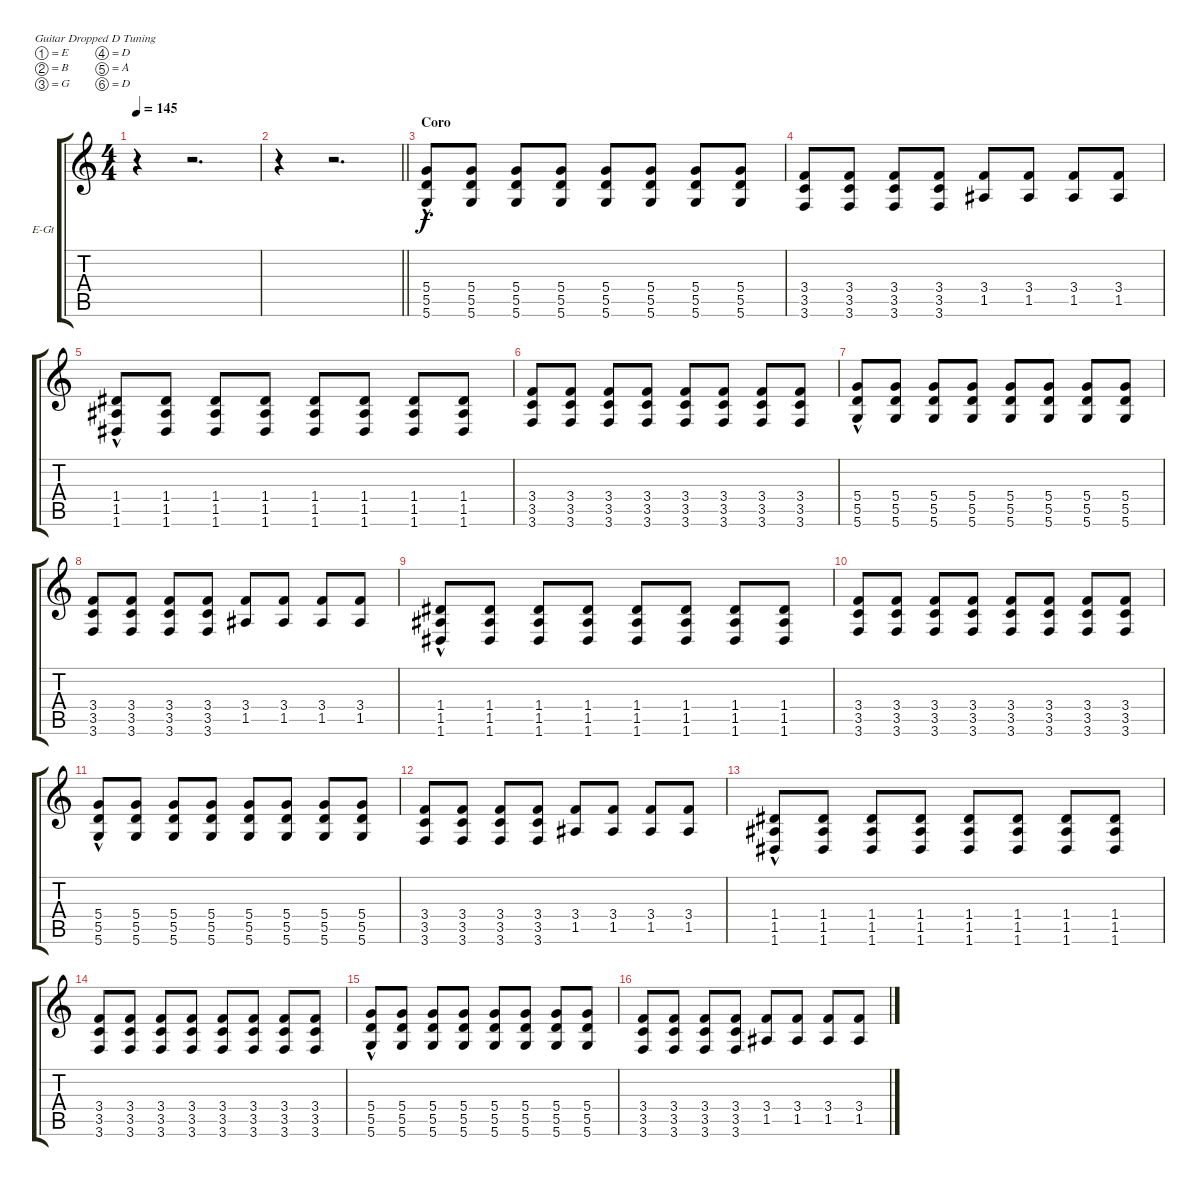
\bracketExtendMode groupsimilarinstruments
\firstSystemTrackNameOrientation horizontal
\otherSystemsTrackNameOrientation horizontal
\track ("Extra Guitar" "E-Gt") {instrument distortionguitar}
\staff {score tabs}
\tuning (E4 B3 G3 D3 A2 D2)
\ts (4 4)
\tempo 145
\clef g2
\ks c
r.4{dy f} r.2{d} |
\barLineRight lightlight
r.4 r.2{d} |
\section ("" "Coro")
(5.4{hac} 5.5{hac} 5.6{hac}).8 (5.4 5.5 5.6).8 (5.4 5.5 5.6).8 (5.4 5.5 5.6).8 (5.4 5.5 5.6).8 (5.4 5.5 5.6).8 (5.4 5.5 5.6).8 (5.4 5.5 5.6).8 |
(3.4 3.5 3.6).8 (3.4 3.5 3.6).8 (3.4 3.5 3.6).8 (3.4 3.5 3.6).8 (3.4 1.5).8 (3.4 1.5).8 (3.4 1.5).8 (3.4 1.5).8 |
(1.4{hac} 1.5{hac} 1.6{hac}).8 (1.4 1.5 1.6).8 (1.4 1.5 1.6).8 (1.4 1.5 1.6).8 (1.4 1.5 1.6).8 (1.4 1.5 1.6).8 (1.4 1.5 1.6).8 (1.4 1.5 1.6).8 |
(3.4 3.5 3.6).8 (3.4 3.5 3.6).8 (3.4 3.5 3.6).8 (3.4 3.5 3.6).8 (3.4 3.5 3.6).8 (3.4 3.5 3.6).8 (3.4 3.5 3.6).8 (3.4 3.5 3.6).8 |
(5.4{hac} 5.5{hac} 5.6{hac}).8 (5.4 5.5 5.6).8 (5.4 5.5 5.6).8 (5.4 5.5 5.6).8 (5.4 5.5 5.6).8 (5.4 5.5 5.6).8 (5.4 5.5 5.6).8 (5.4 5.5 5.6).8 |
(3.4 3.5 3.6).8 (3.4 3.5 3.6).8 (3.4 3.5 3.6).8 (3.4 3.5 3.6).8 (3.4 1.5).8 (3.4 1.5).8 (3.4 1.5).8 (3.4 1.5).8 |
(1.4{hac} 1.5{hac} 1.6{hac}).8 (1.4 1.5 1.6).8 (1.4 1.5 1.6).8 (1.4 1.5 1.6).8 (1.4 1.5 1.6).8 (1.4 1.5 1.6).8 (1.4 1.5 1.6).8 (1.4 1.5 1.6).8 |
(3.4 3.5 3.6).8 (3.4 3.5 3.6).8 (3.4 3.5 3.6).8 (3.4 3.5 3.6).8 (3.4 3.5 3.6).8 (3.4 3.5 3.6).8 (3.4 3.5 3.6).8 (3.4 3.5 3.6).8 |
(5.4{hac} 5.5{hac} 5.6{hac}).8 (5.4 5.5 5.6).8 (5.4 5.5 5.6).8 (5.4 5.5 5.6).8 (5.4 5.5 5.6).8 (5.4 5.5 5.6).8 (5.4 5.5 5.6).8 (5.4 5.5 5.6).8 |
(3.4 3.5 3.6).8 (3.4 3.5 3.6).8 (3.4 3.5 3.6).8 (3.4 3.5 3.6).8 (3.4 1.5).8 (3.4 1.5).8 (3.4 1.5).8 (3.4 1.5).8 |
(1.4{hac} 1.5{hac} 1.6{hac}).8 (1.4 1.5 1.6).8 (1.4 1.5 1.6).8 (1.4 1.5 1.6).8 (1.4 1.5 1.6).8 (1.4 1.5 1.6).8 (1.4 1.5 1.6).8 (1.4 1.5 1.6).8 |
(3.4 3.5 3.6).8 (3.4 3.5 3.6).8 (3.4 3.5 3.6).8 (3.4 3.5 3.6).8 (3.4 3.5 3.6).8 (3.4 3.5 3.6).8 (3.4 3.5 3.6).8 (3.4 3.5 3.6).8 |
(5.4{hac} 5.5{hac} 5.6{hac}).8 (5.4 5.5 5.6).8 (5.4 5.5 5.6).8 (5.4 5.5 5.6).8 (5.4 5.5 5.6).8 (5.4 5.5 5.6).8 (5.4 5.5 5.6).8 (5.4 5.5 5.6).8 |
(3.4 3.5 3.6).8 (3.4 3.5 3.6).8 (3.4 3.5 3.6).8 (3.4 3.5 3.6).8 (3.4 1.5).8 (3.4 1.5).8 (3.4 1.5).8 (3.4 1.5).8
